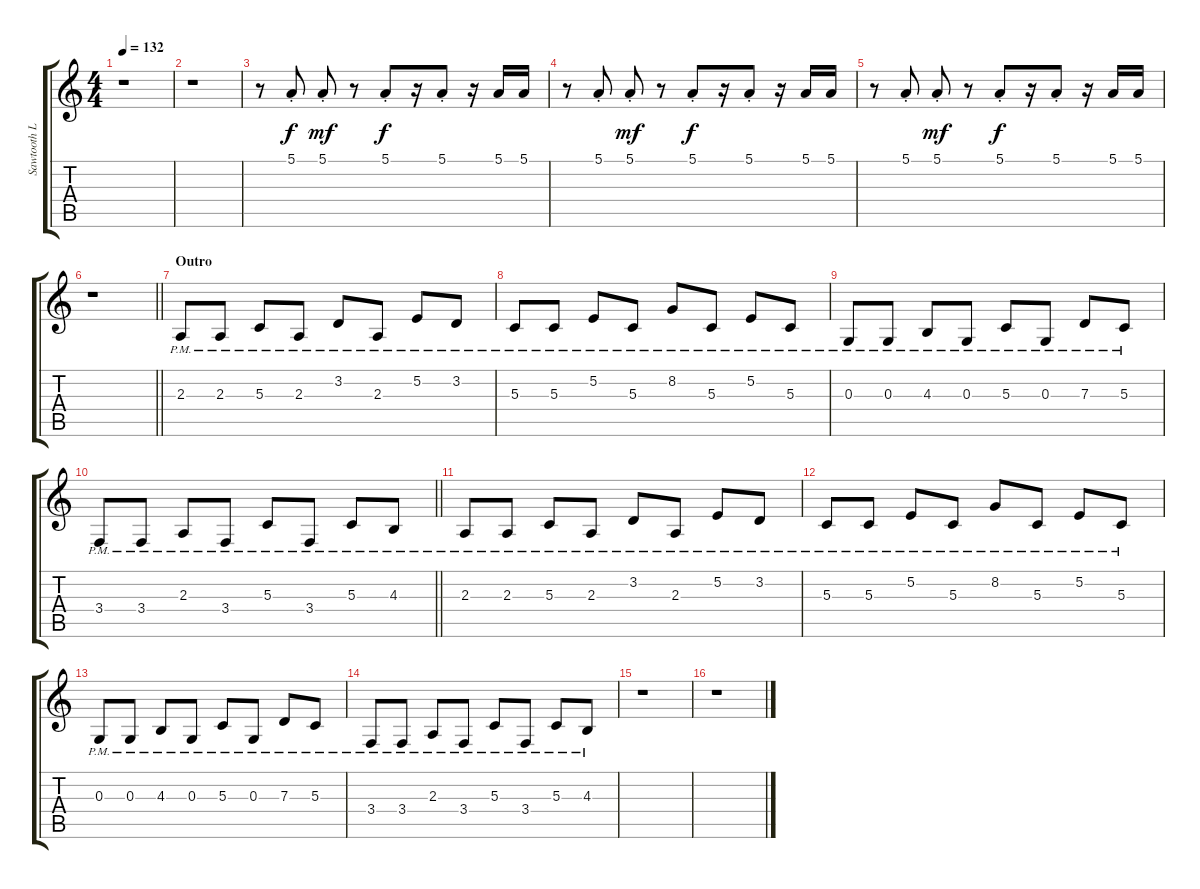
\track ("Sawtooth Lead I" "Sawtooth L") {instrument lead2sawtooth}
\staff {score tabs}
\tuning (E4 B3 G3 D3 A2 E2) {hide}
\ts (4 4)
\tempo 132
\clef g2
\ks c
r.1{dy f} |
r.1 |
r.8{volume 12} 5.1{st}.8 5.1{st}.8{dy mf} r.8 5.1{st}.8{dy f} r.16 5.1{st}.8 r.16 5.1.16 5.1.16 |
r.8 5.1{st}.8 5.1{st}.8{dy mf} r.8 5.1{st}.8{dy f} r.16 5.1{st}.8 r.16 5.1.16 5.1.16 |
r.8 5.1{st}.8 5.1{st}.8{dy mf} r.8 5.1{st}.8{dy f} r.16 5.1{st}.8 r.16 5.1.16 5.1.16 |
\barLineRight lightlight
r.1 |
\section ("" "Outro")
2.3{pm}.8{volume 16} 2.3{pm}.8 5.3{pm}.8 2.3{pm}.8 3.2{pm}.8 2.3{pm}.8 5.2{pm}.8 3.2{pm}.8 |
5.3{pm}.8 5.3{pm}.8 5.2{pm}.8 5.3{pm}.8 8.2{pm}.8 5.3{pm}.8 5.2{pm}.8 5.3{pm}.8 |
0.3{pm}.8 0.3{pm}.8 4.3{pm}.8 0.3{pm}.8 5.3{pm}.8 0.3{pm}.8 7.3{pm}.8 5.3{pm}.8 |
\barLineRight lightlight
3.4{pm}.8 3.4{pm}.8 2.3{pm}.8 3.4{pm}.8 5.3{pm}.8 3.4{pm}.8 5.3{pm}.8 4.3{pm}.8 |
2.3{pm}.8 2.3{pm}.8 5.3{pm}.8 2.3{pm}.8 3.2{pm}.8 2.3{pm}.8 5.2{pm}.8 3.2{pm}.8 |
5.3{pm}.8 5.3{pm}.8 5.2{pm}.8 5.3{pm}.8 8.2{pm}.8 5.3{pm}.8 5.2{pm}.8 5.3{pm}.8 |
0.3{pm}.8 0.3{pm}.8 4.3{pm}.8 0.3{pm}.8 5.3{pm}.8 0.3{pm}.8 7.3{pm}.8 5.3{pm}.8 |
3.4{pm}.8 3.4{pm}.8 2.3{pm}.8 3.4{pm}.8 5.3{pm}.8 3.4{pm}.8 5.3{pm}.8 4.3{pm}.8 |
r.1 |
r.1
